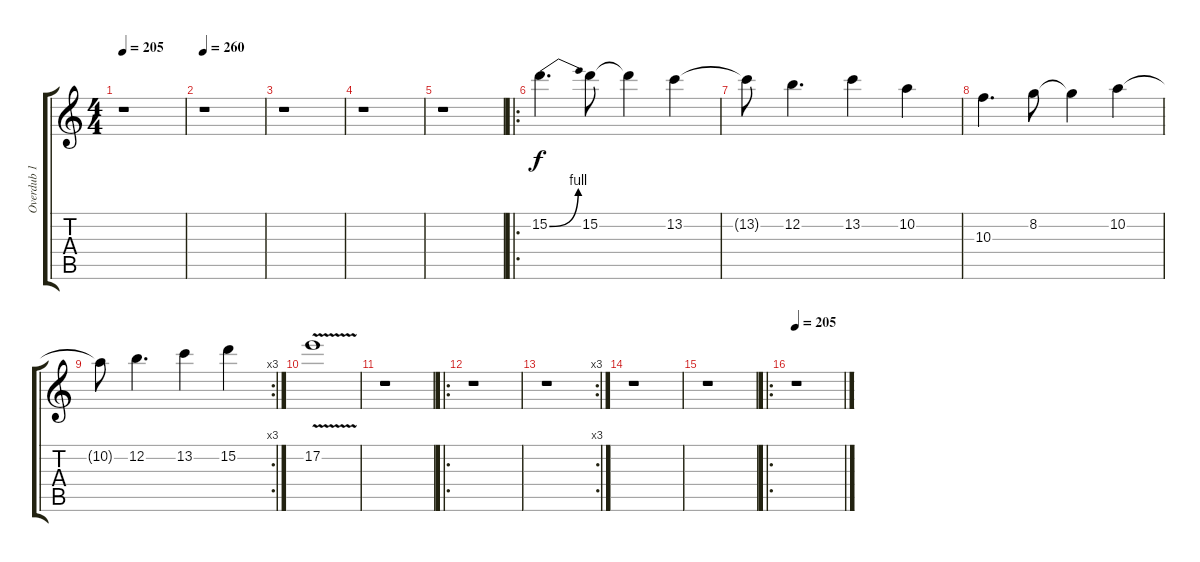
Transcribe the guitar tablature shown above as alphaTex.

\track ("Overdub 1" "Overdub 1") {instrument distortionguitar}
\staff {score tabs}
\tuning (E4 B3 G3 D3 A2 E2) {hide}
\ts (4 4)
\tempo 205
\clef g2
\ks c
r.1{dy f} |
\tempo 260
r.1 |
r.1 |
r.1 |
r.1 |
\ro
15.2{be (bend 0 0 60 4)}.4{d} 15.2.8 15.2{t}.4 13.2.4 |
13.2{t}.8 12.2.4{d} 13.2.4 10.2.4 |
10.3.4{d} 8.2.8 8.2{t}.4 10.2.4 |
\rc 3
10.2{t}.8 12.2.4{d} 13.2.4 15.2.4 |
17.2{v}.1 |
r.1 |
\ro
r.1 |
\rc 3
r.1 |
r.1 |
r.1 |
\ro
\tempo 205
r.1
